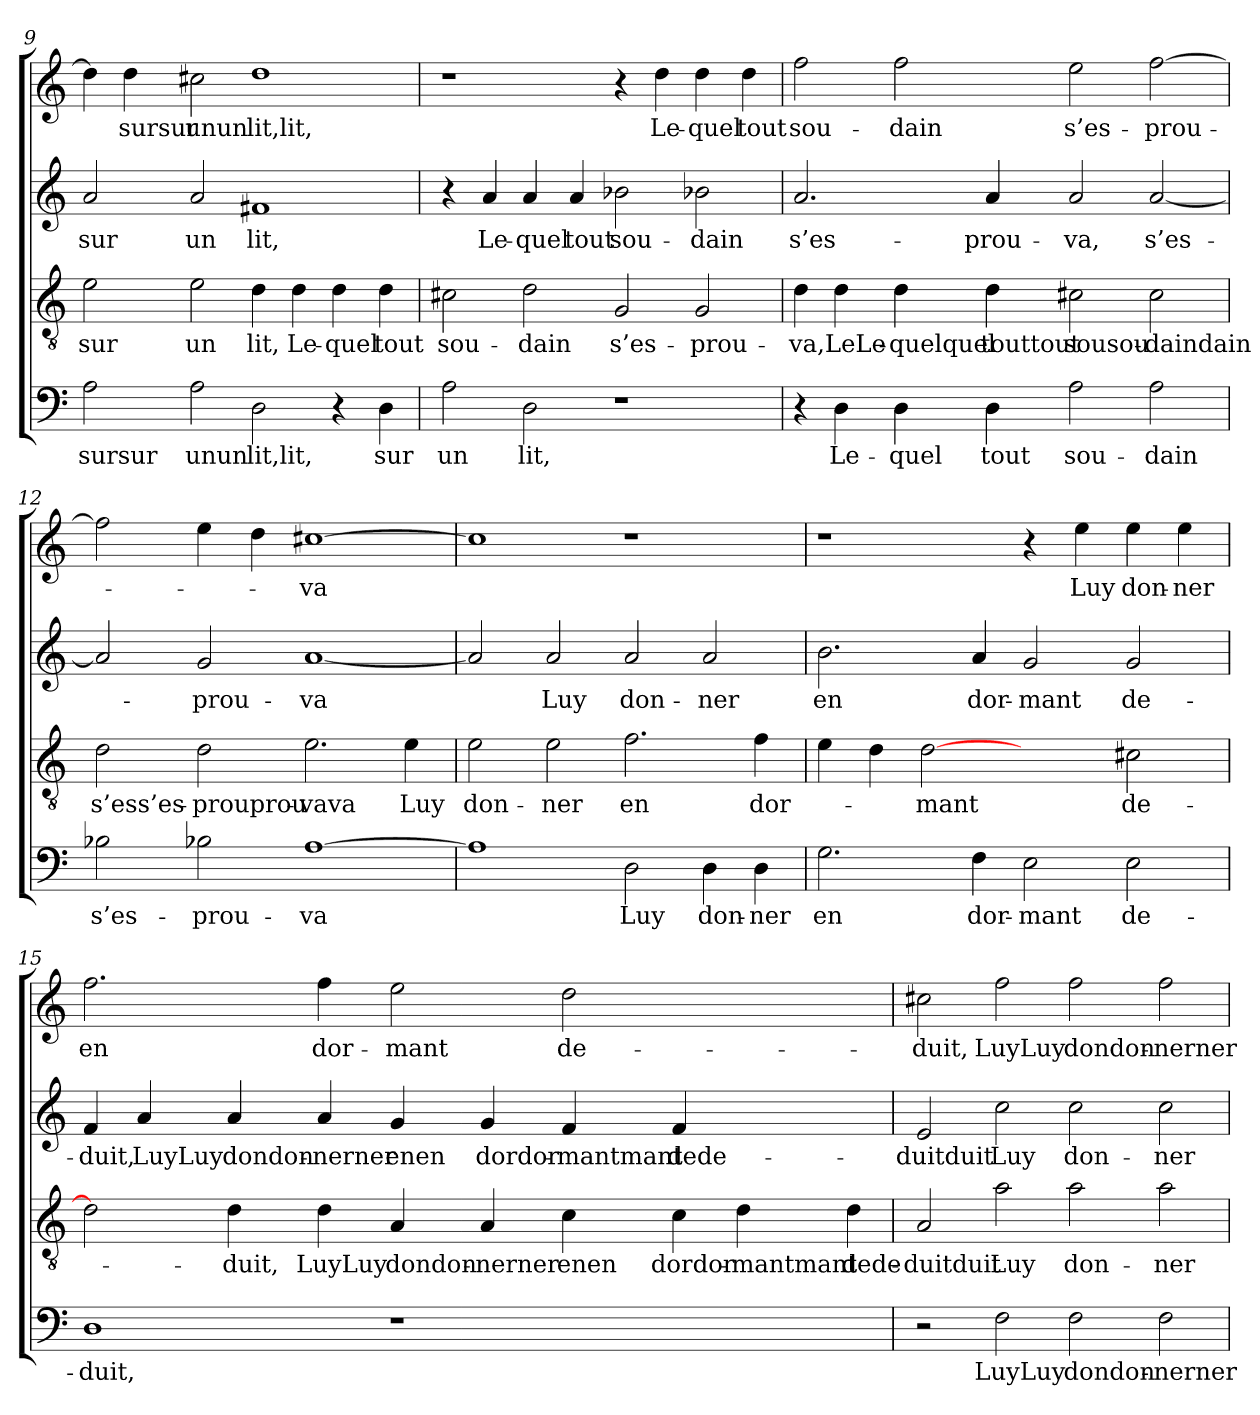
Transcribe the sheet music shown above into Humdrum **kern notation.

**kern	**text	**kern	**text	**kern	**text	**kern	**text
*part4	*part4	*part3	*part3	*part2	*part2	*part1	*part1
*staff4	*staff4	*staff3	*staff3	*staff2	*staff2	*staff1	*staff1
*clefF4	*	*clefGv2	*	*clefG2	*	*clefG2	*
*k[]	*	*k[]	*	*k[]	*	*k[]	*
=9	=9	=9	=9	=9	=9	=9	=9
2A	sursur	2e	sur	2a	sur	4dd]	.
.	.	.	.	.	.	4dd	sursur
2A	unun	2e	un	2a	un	2cc#X	unun
2D	lit,lit,	4d	lit,	1f#X	lit,	1dd	lit,lit,
.	.	4d	Le-	.	.	.	.
4r	.	4d	-quel	.	.	.	.
4D	sur	4d	tout	.	.	.	.
=10	=10	=10	=10	=10	=10	=10	=10
2A	un	2c#X	sou-	4r	.	1r	.
.	.	.	.	4a	Le-	.	.
2D	lit,	2d	-dain	4a	-quel	.	.
.	.	.	.	4a	tout	.	.
1r	.	2G	s’es-	2b-X	sou-	4r	.
.	.	.	.	.	.	4dd	Le-
.	.	2G	-prou-	2b-X	-dain	4dd	-quel
.	.	.	.	.	.	4dd	tout
=11	=11	=11	=11	=11	=11	=11	=11
4r	.	4d	-va,	2.a	s’es-	2ff	sou-
4D	Le-	4d	LeLe-	.	.	.	.
4D	-quel	4d	-quelquel	.	.	2ff	-dain
4D	tout	4d	touttout	4a	-prou-	.	.
2A	sou-	2c#X	sousou-	2a	-va,	2ee	s’es-
2A	-dain	2c#	-daindain	[2a	s’es-	[2ff	-prou-
!!LO:PB:g=z
=12	=12	=12	=12	=12	=12	=12	=12
2B-X	s’es-	2d	s’ess’es-	2a]	.	2ff]	.
2B-X	-prou-	2d	-prouprou-	2g	-prou-	4ee	.
.	.	.	.	.	.	4dd	.
[1A	-va	2.e	-vava	[1a	-va	[1cc#X	-va
.	.	4e	Luy	.	.	.	.
=13	=13	=13	=13	=13	=13	=13	=13
1A]	.	2e	don-	2a]	.	1cc#]	.
.	.	2e	-ner	2a	Luy	.	.
2D	Luy	2.f	en	2a	don-	1r	.
4D	don-	.	.	2a	-ner	.	.
4D	-ner	4f	dor-	.	.	.	.
=14	=14	=14	=14	=14	=14	=14	=14
2.G	en	4e	.	2.b	en	1r	.
.	.	4d	.	.	.	.	.
.	.	[2d	-mant	.	.	.	.
4F	dor-	.	.	4a	dor-	.	.
2E	-mant	2ryy	.	2g	-mant	4r	.
.	.	.	.	.	.	4ee	Luy
2E	de-	2c#X	de-	2g	de-	4ee	don-
.	.	.	.	.	.	4ee	-ner
=15	=15	=15	=15	=15	=15	=15	=15
1D	-duit,	2d]	.	4f	-duit,	2.ff	en
.	.	.	.	4a	LuyLuy	.	.
.	.	4d	-duit,	4a	dondon-	.	.
.	.	4d	LuyLuy	4a	-nerner	4ff	dor-
1r	.	4A	dondon-	4g	enen	2ee	-mant
.	.	4A	-nerner	4g	dordor-	.	.
.	.	4c	enen	4f	-mantmant	2dd	de-
.	.	4c	dordor-	4f	dede-	.	.
2ryy	.	4d	-mantmant	2ryy	.	2ryy	.
.	.	4d	dede-	.	.	.	.
!!LO:LB:g=z
=16	=16	=16	=16	=16	=16	=16	=16
2r	.	2A	-duitduit	2e	-duitduit	2cc#X	-duit,
2F	LuyLuy	2a	Luy	2cc	Luy	2ff	LuyLuy
2F	dondon-	2a	don-	2cc	don-	2ff	dondon-
2F	-nerner	2a	-ner	2cc	-ner	2ff	-nerner
=	=	=	=	=	=	=	=
*-	*-	*-	*-	*-	*-	*-	*-
